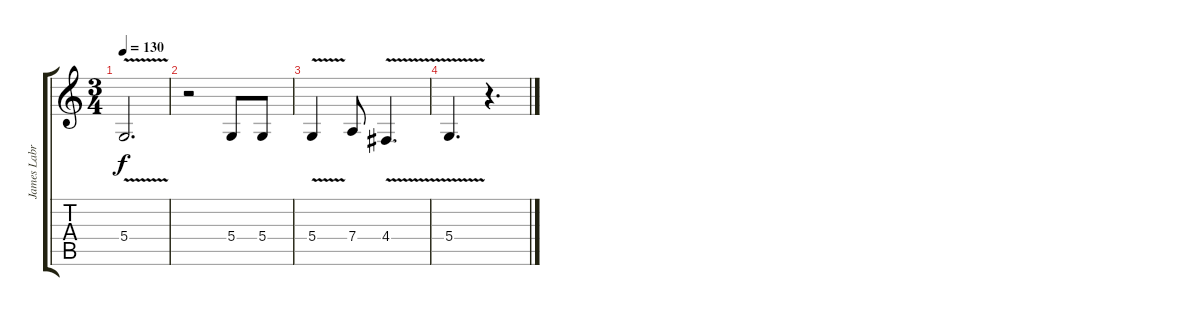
\track ("James Labrie" "James Labr") {instrument clarinet}
\staff {score tabs}
\tuning (E4 B3 G3 D3 A2 E2) {hide}
\ts (3 4)
\tempo 130
\clef g2
\ks c
5.4{v}.2{d dy f} |
r.2 5.4.8 5.4.8 |
5.4{v}.4 7.4.8 4.4{v}.4{d} |
5.4{v}.4{d} r.4{d}
